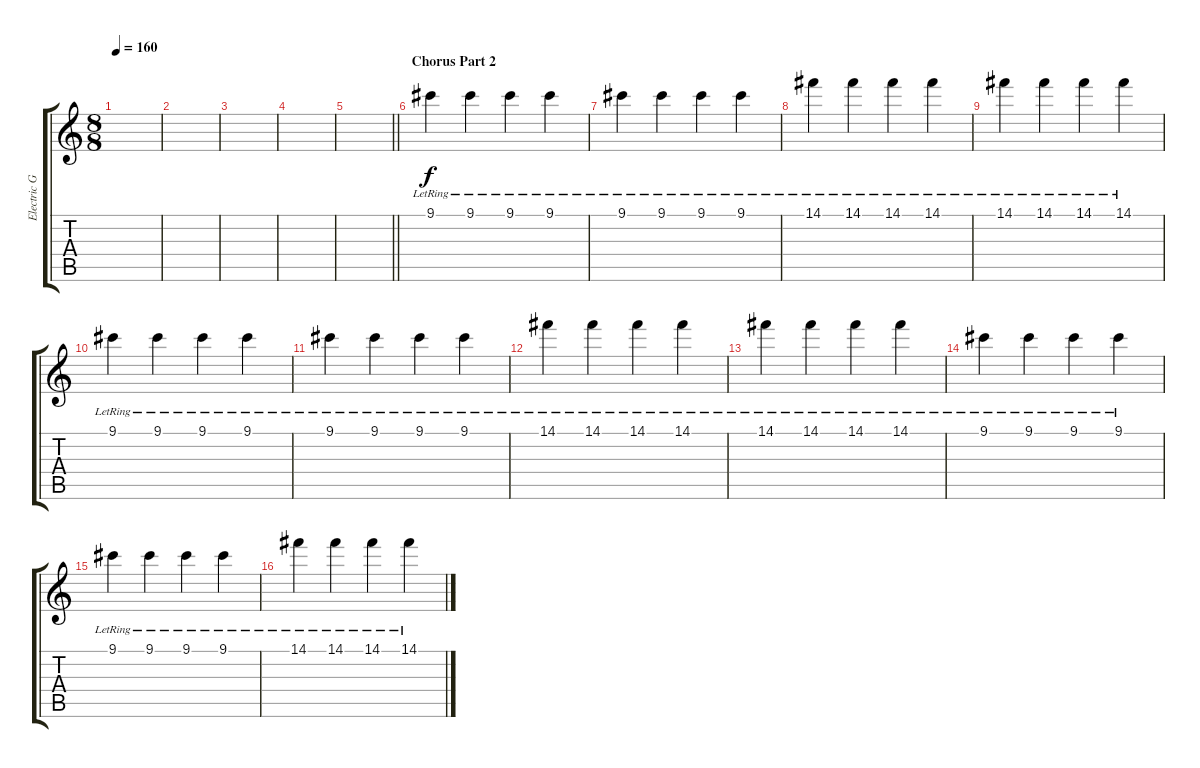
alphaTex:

\track ("Electric Guitar (Lead)" "Electric G") {instrument overdrivenguitar}
\staff {score tabs}
\tuning (E4 B3 G3 D3 A2 E2) {hide}
\ts (8 8)
\tempo 160
\clef g2
\ks c
|
|
|
|
\barLineRight lightlight
|
\section ("" "Chorus Part 2")
9.1{lr}.4 9.1{lr}.4 9.1{lr}.4 9.1{lr}.4 |
9.1{lr}.4 9.1{lr}.4 9.1{lr}.4 9.1{lr}.4 |
14.1{lr}.4 14.1{lr}.4 14.1{lr}.4 14.1{lr}.4 |
14.1{lr}.4 14.1{lr}.4 14.1{lr}.4 14.1{lr}.4 |
9.1{lr}.4 9.1{lr}.4 9.1{lr}.4 9.1{lr}.4 |
9.1{lr}.4 9.1{lr}.4 9.1{lr}.4 9.1{lr}.4 |
14.1{lr}.4 14.1{lr}.4 14.1{lr}.4 14.1{lr}.4 |
14.1{lr}.4 14.1{lr}.4 14.1{lr}.4 14.1{lr}.4 |
9.1{lr}.4 9.1{lr}.4 9.1{lr}.4 9.1{lr}.4 |
9.1{lr}.4 9.1{lr}.4 9.1{lr}.4 9.1{lr}.4 |
14.1{lr}.4 14.1{lr}.4 14.1{lr}.4 14.1{lr}.4
